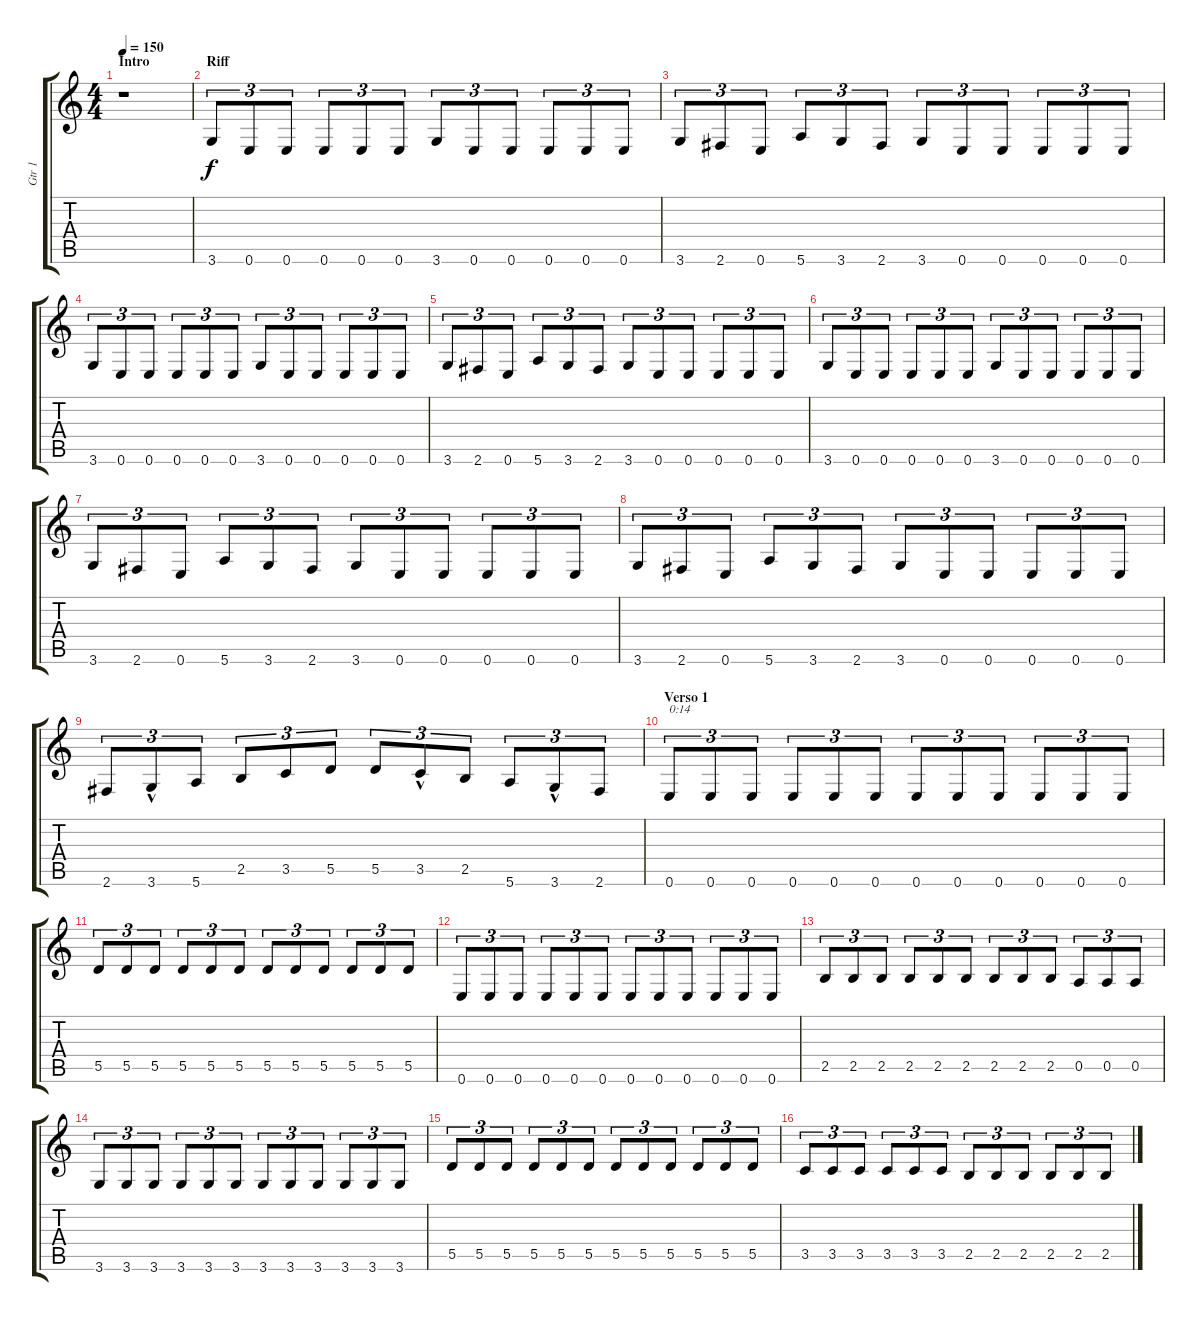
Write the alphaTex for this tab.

\track ("Gtr 1" "Gtr 1") {instrument overdrivenguitar}
\staff {score tabs}
\tuning (E4 B3 G3 D3 A2 E2) {hide}
\ts (4 4)
\section ("" "Intro")
\tempo 150
\clef g2
\ks c
r.1{dy f instrument overdrivenguitar} |
\section ("" "Riff")
3.6.8{tu (3 2)} 0.6.8{tu (3 2)} 0.6.8{tu (3 2)} 0.6.8{tu (3 2)} 0.6.8{tu (3 2)} 0.6.8{tu (3 2)} 3.6.8{tu (3 2)} 0.6.8{tu (3 2)} 0.6.8{tu (3 2)} 0.6.8{tu (3 2)} 0.6.8{tu (3 2)} 0.6.8{tu (3 2)} |
3.6.8{tu (3 2)} 2.6.8{tu (3 2)} 0.6.8{tu (3 2)} 5.6.8{tu (3 2)} 3.6.8{tu (3 2)} 2.6.8{tu (3 2)} 3.6.8{tu (3 2)} 0.6.8{tu (3 2)} 0.6.8{tu (3 2)} 0.6.8{tu (3 2)} 0.6.8{tu (3 2)} 0.6.8{tu (3 2)} |
3.6.8{tu (3 2)} 0.6.8{tu (3 2)} 0.6.8{tu (3 2)} 0.6.8{tu (3 2)} 0.6.8{tu (3 2)} 0.6.8{tu (3 2)} 3.6.8{tu (3 2)} 0.6.8{tu (3 2)} 0.6.8{tu (3 2)} 0.6.8{tu (3 2)} 0.6.8{tu (3 2)} 0.6.8{tu (3 2)} |
3.6.8{tu (3 2)} 2.6.8{tu (3 2)} 0.6.8{tu (3 2)} 5.6.8{tu (3 2)} 3.6.8{tu (3 2)} 2.6.8{tu (3 2)} 3.6.8{tu (3 2)} 0.6.8{tu (3 2)} 0.6.8{tu (3 2)} 0.6.8{tu (3 2)} 0.6.8{tu (3 2)} 0.6.8{tu (3 2)} |
3.6.8{tu (3 2)} 0.6.8{tu (3 2)} 0.6.8{tu (3 2)} 0.6.8{tu (3 2)} 0.6.8{tu (3 2)} 0.6.8{tu (3 2)} 3.6.8{tu (3 2)} 0.6.8{tu (3 2)} 0.6.8{tu (3 2)} 0.6.8{tu (3 2)} 0.6.8{tu (3 2)} 0.6.8{tu (3 2)} |
3.6.8{tu (3 2)} 2.6.8{tu (3 2)} 0.6.8{tu (3 2)} 5.6.8{tu (3 2)} 3.6.8{tu (3 2)} 2.6.8{tu (3 2)} 3.6.8{tu (3 2)} 0.6.8{tu (3 2)} 0.6.8{tu (3 2)} 0.6.8{tu (3 2)} 0.6.8{tu (3 2)} 0.6.8{tu (3 2)} |
3.6.8{tu (3 2)} 2.6.8{tu (3 2)} 0.6.8{tu (3 2)} 5.6.8{tu (3 2)} 3.6.8{tu (3 2)} 2.6.8{tu (3 2)} 3.6.8{tu (3 2)} 0.6.8{tu (3 2)} 0.6.8{tu (3 2)} 0.6.8{tu (3 2)} 0.6.8{tu (3 2)} 0.6.8{tu (3 2)} |
2.6.8{tu (3 2)} 3.6{hac}.8{tu (3 2)} 5.6.8{tu (3 2)} 2.5.8{tu (3 2)} 3.5.8{tu (3 2)} 5.5.8{tu (3 2)} 5.5.8{tu (3 2)} 3.5{hac}.8{tu (3 2)} 2.5.8{tu (3 2)} 5.6.8{tu (3 2)} 3.6{hac}.8{tu (3 2)} 2.6.8{tu (3 2)} |
\section ("" "Verso 1")
0.6.8{tu (3 2) txt "0:14"} 0.6.8{tu (3 2)} 0.6.8{tu (3 2)} 0.6.8{tu (3 2)} 0.6.8{tu (3 2)} 0.6.8{tu (3 2)} 0.6.8{tu (3 2)} 0.6.8{tu (3 2)} 0.6.8{tu (3 2)} 0.6.8{tu (3 2)} 0.6.8{tu (3 2)} 0.6.8{tu (3 2)} |
5.5.8{tu (3 2)} 5.5.8{tu (3 2)} 5.5.8{tu (3 2)} 5.5.8{tu (3 2)} 5.5.8{tu (3 2)} 5.5.8{tu (3 2)} 5.5.8{tu (3 2)} 5.5.8{tu (3 2)} 5.5.8{tu (3 2)} 5.5.8{tu (3 2)} 5.5.8{tu (3 2)} 5.5.8{tu (3 2)} |
0.6.8{tu (3 2)} 0.6.8{tu (3 2)} 0.6.8{tu (3 2)} 0.6.8{tu (3 2)} 0.6.8{tu (3 2)} 0.6.8{tu (3 2)} 0.6.8{tu (3 2)} 0.6.8{tu (3 2)} 0.6.8{tu (3 2)} 0.6.8{tu (3 2)} 0.6.8{tu (3 2)} 0.6.8{tu (3 2)} |
2.5.8{tu (3 2)} 2.5.8{tu (3 2)} 2.5.8{tu (3 2)} 2.5.8{tu (3 2)} 2.5.8{tu (3 2)} 2.5.8{tu (3 2)} 2.5.8{tu (3 2)} 2.5.8{tu (3 2)} 2.5.8{tu (3 2)} 0.5.8{tu (3 2)} 0.5.8{tu (3 2)} 0.5.8{tu (3 2)} |
3.6.8{tu (3 2)} 3.6.8{tu (3 2)} 3.6.8{tu (3 2)} 3.6.8{tu (3 2)} 3.6.8{tu (3 2)} 3.6.8{tu (3 2)} 3.6.8{tu (3 2)} 3.6.8{tu (3 2)} 3.6.8{tu (3 2)} 3.6.8{tu (3 2)} 3.6.8{tu (3 2)} 3.6.8{tu (3 2)} |
5.5.8{tu (3 2)} 5.5.8{tu (3 2)} 5.5.8{tu (3 2)} 5.5.8{tu (3 2)} 5.5.8{tu (3 2)} 5.5.8{tu (3 2)} 5.5.8{tu (3 2)} 5.5.8{tu (3 2)} 5.5.8{tu (3 2)} 5.5.8{tu (3 2)} 5.5.8{tu (3 2)} 5.5.8{tu (3 2)} |
3.5.8{tu (3 2)} 3.5.8{tu (3 2)} 3.5.8{tu (3 2)} 3.5.8{tu (3 2)} 3.5.8{tu (3 2)} 3.5.8{tu (3 2)} 2.5.8{tu (3 2)} 2.5.8{tu (3 2)} 2.5.8{tu (3 2)} 2.5.8{tu (3 2)} 2.5.8{tu (3 2)} 2.5.8{tu (3 2)}
